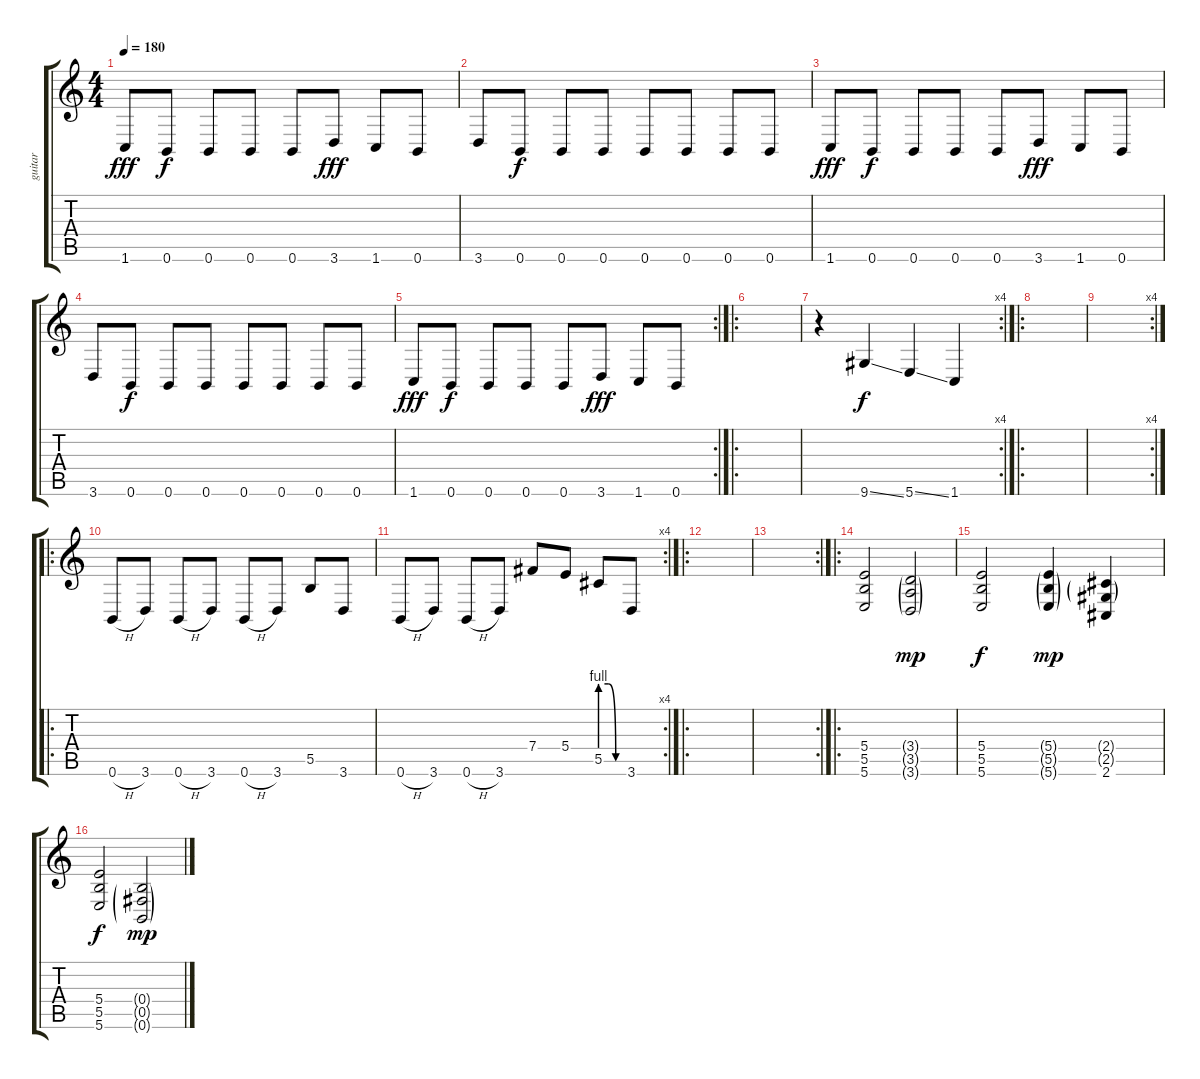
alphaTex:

\track ("guitar" "guitar") {instrument distortionguitar}
\staff {score tabs}
\tuning (Db4 Ab3 E3 B2 Gb2 B1) {hide}
\ts (4 4)
\tempo 180
\clef g2
\ks c
1.6.8{dy fff} 0.6.8{dy f} 0.6.8 0.6.8 0.6.8 3.6.8{dy fff} 1.6.8 0.6.8 |
3.6.8 0.6.8{dy f} 0.6.8 0.6.8 0.6.8 0.6.8 0.6.8 0.6.8 |
1.6.8{dy fff} 0.6.8{dy f} 0.6.8 0.6.8 0.6.8 3.6.8{dy fff} 1.6.8 0.6.8 |
3.6.8 0.6.8{dy f} 0.6.8 0.6.8 0.6.8 0.6.8 0.6.8 0.6.8 |
\rc 2
1.6.8{dy fff} 0.6.8{dy f} 0.6.8 0.6.8 0.6.8 3.6.8{dy fff} 1.6.8 0.6.8 |
\ro
|
\rc 4
r.4 9.6{ss}.4{dy f} 5.6{ss}.4 1.6.4 |
\ro
|
\rc 4
|
\ro
0.6{h}.8 3.6.8 0.6{h}.8 3.6.8 0.6{h}.8 3.6.8 5.5.8 3.6.8 |
\rc 4
0.6{h}.8 3.6.8 0.6{h}.8 3.6.8 7.4.8 5.4.8 5.5{be (custom 0 4 20 4 40 0 60 0)}.8 3.6.8 |
\ro
|
\rc 2
|
\ro
(5.4 5.5 5.6).2 (3.4{g} 3.5{g} 3.6{g}).2{dy mp} |
(5.4 5.5 5.6).2{dy f} (5.4{g} 5.5{g} 5.6{g}).4{dy mp} (2.4{g} 2.5{g} 2.6).4 |
(5.4 5.5 5.6).2{dy f} (0.4{g} 0.5{g} 0.6{g}).2{dy mp}
